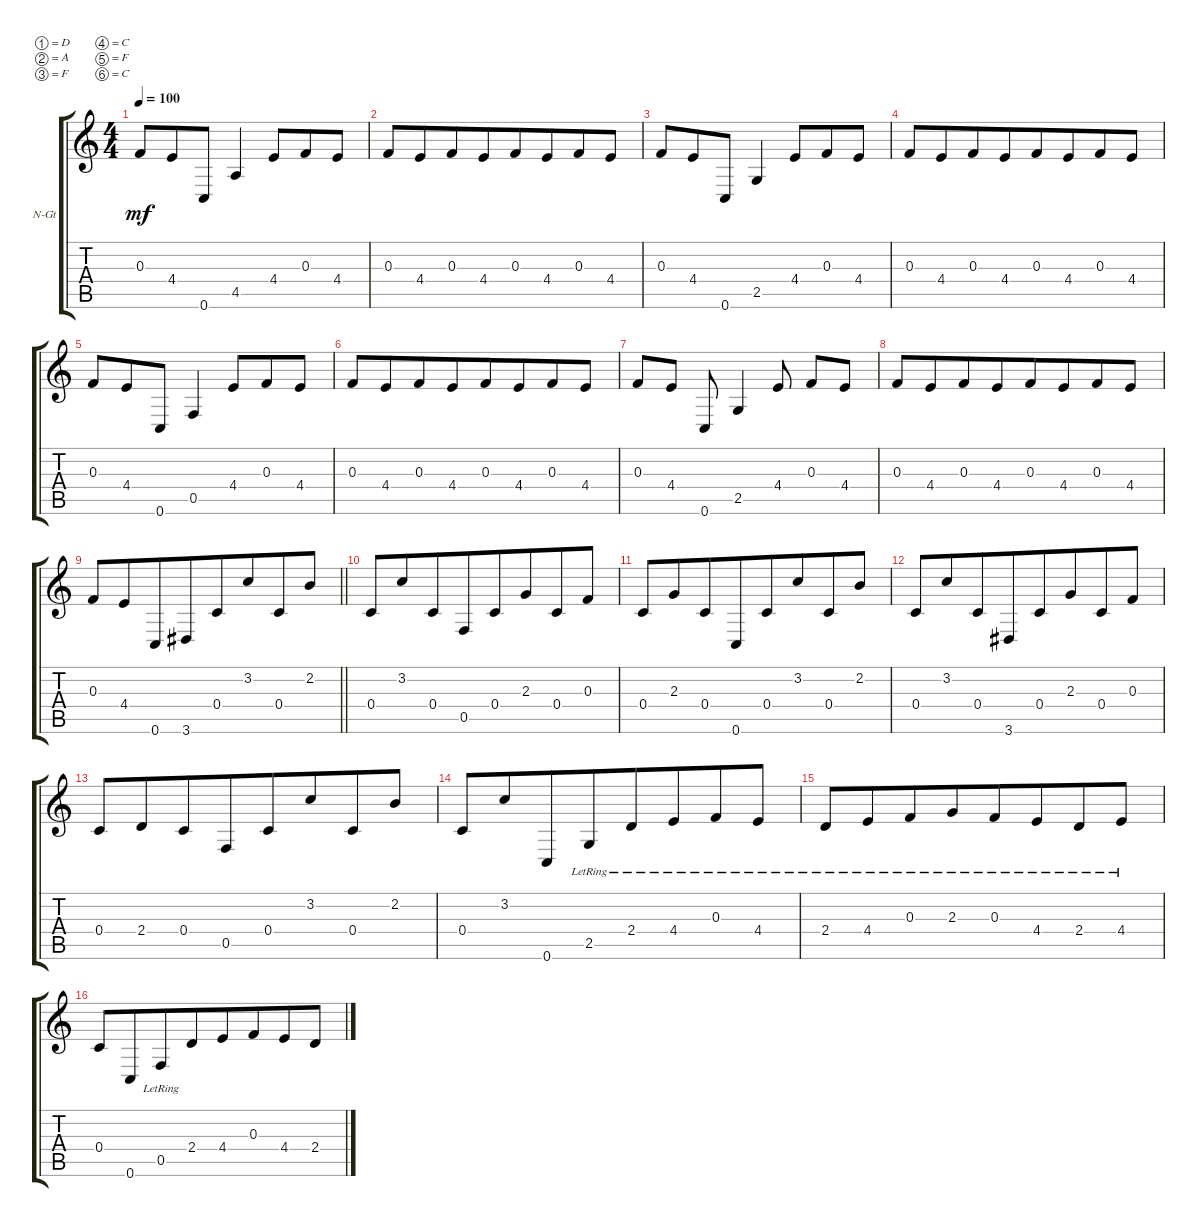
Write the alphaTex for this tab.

\defaultSystemsLayout 4
\bracketExtendMode groupsimilarinstruments
\firstSystemTrackNameOrientation horizontal
\otherSystemsTrackNameOrientation horizontal
\track ("Nylon Guitar" "N-Gt") {instrument acousticguitarnylon}
\staff {score tabs}
\tuning (D4 A3 F3 C3 F2 C2)
\ts (4 4)
\tempo 100
\clef g2
\ks c
0.3.8{dy mf beam merge} 4.4.8{beam merge} 0.6.8{beam merge} 4.5.4{beam merge} 4.4.8{beam merge} 0.3.8{beam merge} 4.4.8 |
0.3.8{beam merge} 4.4.8{beam merge} 0.3.8{beam merge} 4.4.8{beam merge} 0.3.8{beam merge} 4.4.8{beam merge} 0.3.8{beam merge} 4.4.8{beam merge} |
0.3.8 4.4.8{beam merge} 0.6.8 2.5.4 4.4.8{beam merge} 0.3.8{beam merge} 4.4.8{beam merge} |
0.3.8{beam merge} 4.4.8{beam merge} 0.3.8{beam merge} 4.4.8{beam merge} 0.3.8{beam merge} 4.4.8{beam merge} 0.3.8{beam merge} 4.4.8 |
0.3.8{beam merge} 4.4.8{beam merge} 0.6.8 0.5.4 4.4.8{beam merge} 0.3.8 4.4.8 |
0.3.8{beam merge} 4.4.8{beam merge} 0.3.8{beam merge} 4.4.8{beam merge} 0.3.8{beam merge} 4.4.8{beam merge} 0.3.8{beam merge} 4.4.8 |
0.3.8 4.4.8 0.6.8 2.5.4 4.4.8 0.3.8 4.4.8 |
0.3.8{beam merge} 4.4.8{beam merge} 0.3.8{beam merge} 4.4.8{beam merge} 0.3.8{beam merge} 4.4.8{beam merge} 0.3.8{beam merge} 4.4.8 |
\barLineRight lightlight
0.3.8{beam merge} 4.4.8{beam merge} 0.6.8{beam merge} 3.6.8{beam merge} 0.4.8{beam merge} 3.2.8{beam merge} 0.4.8{beam merge} 2.2.8 |
0.4.8{beam merge} 3.2.8{beam merge} 0.4.8{beam merge} 0.5.8{beam merge} 0.4.8{beam merge} 2.3.8{beam merge} 0.4.8{beam merge} 0.3.8 |
0.4.8{beam merge} 2.3.8{beam merge} 0.4.8{beam merge} 0.6.8{beam merge} 0.4.8{beam merge} 3.2.8{beam merge} 0.4.8{beam merge} 2.2.8 |
0.4.8{beam merge} 3.2.8{beam merge} 0.4.8{beam merge} 3.6.8{beam merge} 0.4.8{beam merge} 2.3.8{beam merge} 0.4.8{beam merge} 0.3.8 |
0.4.8{beam merge} 2.4.8{beam merge} 0.4.8{beam merge} 0.5.8{beam merge} 0.4.8{beam merge} 3.2.8{beam merge} 0.4.8{beam merge} 2.2.8{beam merge} |
0.4.8{beam merge} 3.2.8{beam merge} 0.6.8{beam merge} 2.5{lr}.8{beam merge} 2.4{lr}.8{beam merge} 4.4{lr}.8{beam merge} 0.3{lr}.8{beam merge} 4.4{lr}.8 |
2.4{lr}.8{beam merge} 4.4{lr}.8{beam merge} 0.3{lr}.8{beam merge} 2.3{lr}.8{beam merge} 0.3{lr}.8{beam merge} 4.4{lr}.8{beam merge} 2.4{lr}.8{beam merge} 4.4{lr}.8{beam merge} |
0.4.8{beam merge} 0.6.8{beam merge} 0.5{lr}.8{beam merge} 2.4.8{beam merge} 4.4.8{beam merge} 0.3.8{beam merge} 4.4.8{beam merge} 2.4.8{beam merge}
